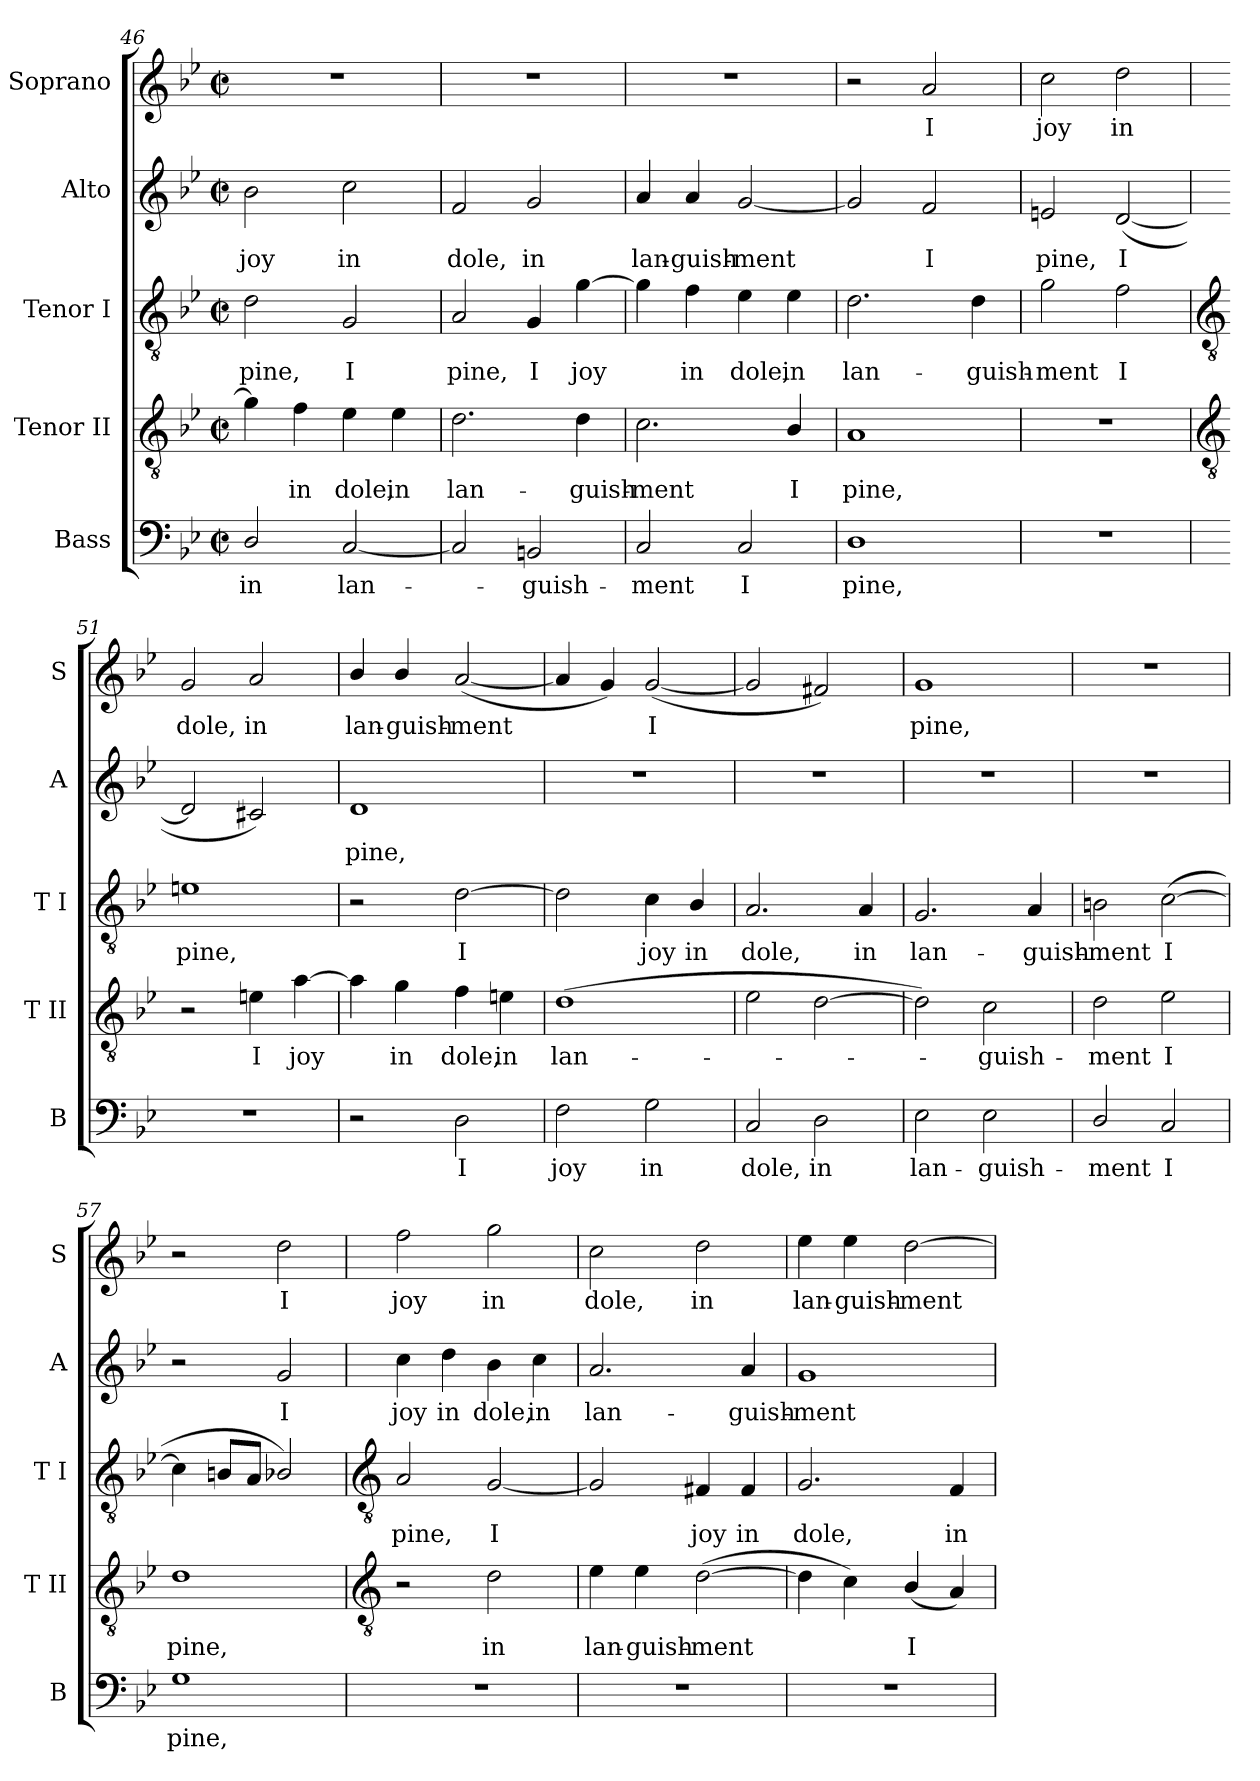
**kern	**text	**kern	**text	**kern	**text	**kern	**text	**kern	**text
*part5	*part5	*part4	*part4	*part3	*part3	*part2	*part2	*part1	*part1
*staff5	*staff5	*staff4	*staff4	*staff3	*staff3	*staff2	*staff2	*staff1	*staff1
*I"Bass	*	*I"Tenor II	*	*I"Tenor I	*	*I"Alto	*	*I"Soprano	*
*I'B	*	*I'T II	*	*I'T I	*	*I'A	*	*I'S	*
*clefF4	*	*clefGv2	*	*clefGv2	*	*clefG2	*	*clefG2	*
*k[b-e-]	*	*k[b-e-]	*	*k[b-e-]	*	*k[b-e-]	*	*k[b-e-]	*
*B-:	*	*B-:	*	*B-:	*	*B-:	*	*B-:	*
*M2/2	*	*M2/2	*	*M2/2	*	*M2/2	*	*M2/2	*
*met(c|)	*	*met(c|)	*	*met(c|)	*	*met(c|)	*	*met(c|)	*
=46	=46	=46	=46	=46	=46	=46	=46	=46	=46
!	!LO:LY:b	!	!	!	!LO:LY:b	!	!LO:LY:b	!	!
2D/	in	4g]	.	2d	pine,	2b-	joy	1r	.
!	!	!	!LO:LY:b	!	!	!	!	!	!
.	.	4f	in	.	.	.	.	.	.
!	!LO:LY:b	!	!LO:LY:b	!	!LO:LY:b	!	!LO:LY:b	!	!
[2C	lan-	4e-	dole,	2G	I	2cc	in	.	.
!	!	!	!LO:LY:b	!	!	!	!	!	!
.	.	4e-	in	.	.	.	.	.	.
=47	=47	=47	=47	=47	=47	=47	=47	=47	=47
!	!	!	!LO:LY:b	!	!LO:LY:b	!	!LO:LY:b	!	!
2C]	.	2.d	lan-	2A	pine,	2f	dole,	1r	.
!	!LO:LY:b	!	!	!	!LO:LY:b	!	!LO:LY:b	!	!
2BBn	guish-	.	.	4G	I	2g	in	.	.
!	!	!	!LO:LY:b	!	!LO:LY:b	!	!	!	!
.	.	4d	-guish-	[4g	joy	.	.	.	.
=48	=48	=48	=48	=48	=48	=48	=48	=48	=48
!	!LO:LY:b	!	!LO:LY:b	!	!	!	!LO:LY:b	!	!
2C	-ment	2.c	-ment	4g]	.	4a	lan-	1r	.
!	!	!	!	!	!LO:LY:b	!	!LO:LY:b	!	!
.	.	.	.	4f	in	4a	-guish-	.	.
!	!LO:LY:b	!	!	!	!LO:LY:b	!	!LO:LY:b	!	!
2C	I	.	.	4e-	dole,	[2g	-ment	.	.
!	!	!	!LO:LY:b	!	!LO:LY:b	!	!	!	!
.	.	4B-/	I	4e-	in	.	.	.	.
=49	=49	=49	=49	=49	=49	=49	=49	=49	=49
!	!LO:LY:b	!	!LO:LY:b	!	!LO:LY:b	!	!	!	!
1D	pine,	1A	pine,	2.d	lan-	2g]	.	2r	.
!	!	!	!	!	!	!	!LO:LY:b	!	!LO:LY:b
.	.	.	.	.	.	2f	I	2a	I
!	!	!	!	!	!LO:LY:b	!	!	!	!
.	.	.	.	4d	-guish-	.	.	.	.
=50	=50	=50	=50	=50	=50	=50	=50	=50	=50
!	!	!	!	!	!LO:LY:b	!	!LO:LY:b	!	!LO:LY:b
1r	.	1r	.	2g	-ment	2en	pine,	2cc	joy
!	!	!	!	!	!LO:LY:b	!	!LO:LY:b	!	!LO:LY:b
.	.	.	.	2f	I	(<[2d	I	2dd	in
!!LO:LB:g=z
=51	=51	=51	=51	=51	=51	=51	=51	=51	=51
*	*	*clefGv2	*	*clefGv2	*	*	*	*	*
!	!	!	!	!	!LO:LY:b	!	!	!	!LO:LY:b
1r	.	2r	.	1en	pine,	2d]	.	2g	dole,
!	!	!	!LO:LY:b	!	!	!	!	!	!LO:LY:b
.	.	4en	I	.	.	2c#X)	.	2a	in
!	!	!	!LO:LY:b	!	!	!	!	!	!
.	.	[4a	joy	.	.	.	.	.	.
=52	=52	=52	=52	=52	=52	=52	=52	=52	=52
!	!	!	!	!	!	!	!LO:LY:b	!	!LO:LY:b
2r	.	4a]	.	2r	.	1d	pine,	4b-/	lan-
!	!	!	!LO:LY:b	!	!	!	!	!	!LO:LY:b
.	.	4g	in	.	.	.	.	4b-/	-guish-
!	!LO:LY:b	!	!LO:LY:b	!	!LO:LY:b	!	!	!	!LO:LY:b
2D	I	4f	dole,	[2d	I	.	.	(<[2a	-ment
!	!	!	!LO:LY:b	!	!	!	!	!	!
.	.	4en	in	.	.	.	.	.	.
=53	=53	=53	=53	=53	=53	=53	=53	=53	=53
!	!LO:LY:b	!	!LO:LY:b	!	!	!	!	!	!
2F	joy	(>1d	lan-	2d]	.	1r	.	4a]	.
.	.	.	.	.	.	.	.	4g)	.
!	!LO:LY:b	!	!	!	!LO:LY:b	!	!	!	!LO:LY:b
2G	in	.	.	4c	joy	.	.	(<[2g	I
!	!	!	!	!	!LO:LY:b	!	!	!	!
.	.	.	.	4B-/	in	.	.	.	.
=54	=54	=54	=54	=54	=54	=54	=54	=54	=54
!	!LO:LY:b	!	!	!	!LO:LY:b	!	!	!	!
2C	dole,	2e-	.	2.A	dole,	1r	.	2g]	.
!	!LO:LY:b	!	!	!	!	!	!	!	!
2D	in	[2d	.	.	.	.	.	2f#X)	.
!	!	!	!	!	!LO:LY:b	!	!	!	!
.	.	.	.	4A	in	.	.	.	.
=55	=55	=55	=55	=55	=55	=55	=55	=55	=55
!	!LO:LY:b	!	!	!	!LO:LY:b	!	!	!	!LO:LY:b
2E-	lan-	2d])	.	2.G	lan-	1r	.	1g	pine,
!	!LO:LY:b	!	!LO:LY:b	!	!	!	!	!	!
2E-	-guish-	2c	guish-	.	.	.	.	.	.
!	!	!	!	!	!LO:LY:b	!	!	!	!
.	.	.	.	4A	-guish-	.	.	.	.
=56	=56	=56	=56	=56	=56	=56	=56	=56	=56
!	!LO:LY:b	!	!LO:LY:b	!	!LO:LY:b	!	!	!	!
2D/	-ment	2d	-ment	2Bn	-ment	1r	.	1r	.
!	!LO:LY:b	!	!LO:LY:b	!	!LO:LY:b	!	!	!	!
2C	I	2e-	I	(<[2c	I	.	.	.	.
=57	=57	=57	=57	=57	=57	=57	=57	=57	=57
!	!LO:LY:b	!	!LO:LY:b	!	!	!	!	!	!
1G	pine,	1d	pine,	4c]	.	2r	.	2r	.
.	.	.	.	8BnL	.	.	.	.	.
.	.	.	.	8AJ	.	.	.	.	.
!	!	!	!	!	!	!	!LO:LY:b	!	!LO:LY:b
.	.	.	.	2B-X/)	.	2g	I	2dd	I
!!LO:LB:g=z
=58	=58	=58	=58	=58	=58	=58	=58	=58	=58
*	*	*clefGv2	*	*clefGv2	*	*	*	*	*
!	!	!	!	!	!LO:LY:b	!	!LO:LY:b	!	!LO:LY:b
1r	.	2r	.	2A	pine,	4cc	joy	2ff	joy
!	!	!	!	!	!	!	!LO:LY:b	!	!
.	.	.	.	.	.	4dd	in	.	.
!	!	!	!LO:LY:b	!	!LO:LY:b	!	!LO:LY:b	!	!LO:LY:b
.	.	2d	in	[2G	I	4b-	dole,	2gg	in
!	!	!	!	!	!	!	!LO:LY:b	!	!
.	.	.	.	.	.	4cc	in	.	.
=59	=59	=59	=59	=59	=59	=59	=59	=59	=59
!	!	!	!LO:LY:b	!	!	!	!LO:LY:b	!	!LO:LY:b
1r	.	4e-	lan-	2G]	.	2.a	lan-	2cc	dole,
!	!	!	!LO:LY:b	!	!	!	!	!	!
.	.	4e-	-guish-	.	.	.	.	.	.
!	!	!	!LO:LY:b	!	!LO:LY:b	!	!	!	!LO:LY:b
.	.	(>[2d	-ment	4F#X	joy	.	.	2dd	in
!	!	!	!	!	!LO:LY:b	!	!LO:LY:b	!	!
.	.	.	.	4F#	in	4a	-guish-	.	.
=60	=60	=60	=60	=60	=60	=60	=60	=60	=60
!	!	!	!	!	!LO:LY:b	!	!LO:LY:b	!	!LO:LY:b
1r	.	4d]	.	2.G	dole,	1g	-ment	4ee-	lan-
!	!	!	!	!	!	!	!	!	!LO:LY:b
.	.	4c)	.	.	.	.	.	4ee-	-guish-
!	!	!	!LO:LY:b	!	!	!	!	!	!LO:LY:b
.	.	(<4B-/	I	.	.	.	.	[2dd	-ment
!	!	!	!	!	!LO:LY:b	!	!	!	!
.	.	4A)	.	4F	in	.	.	.	.
=	=	=	=	=	=	=	=	=	=
*-	*-	*-	*-	*-	*-	*-	*-	*-	*-
